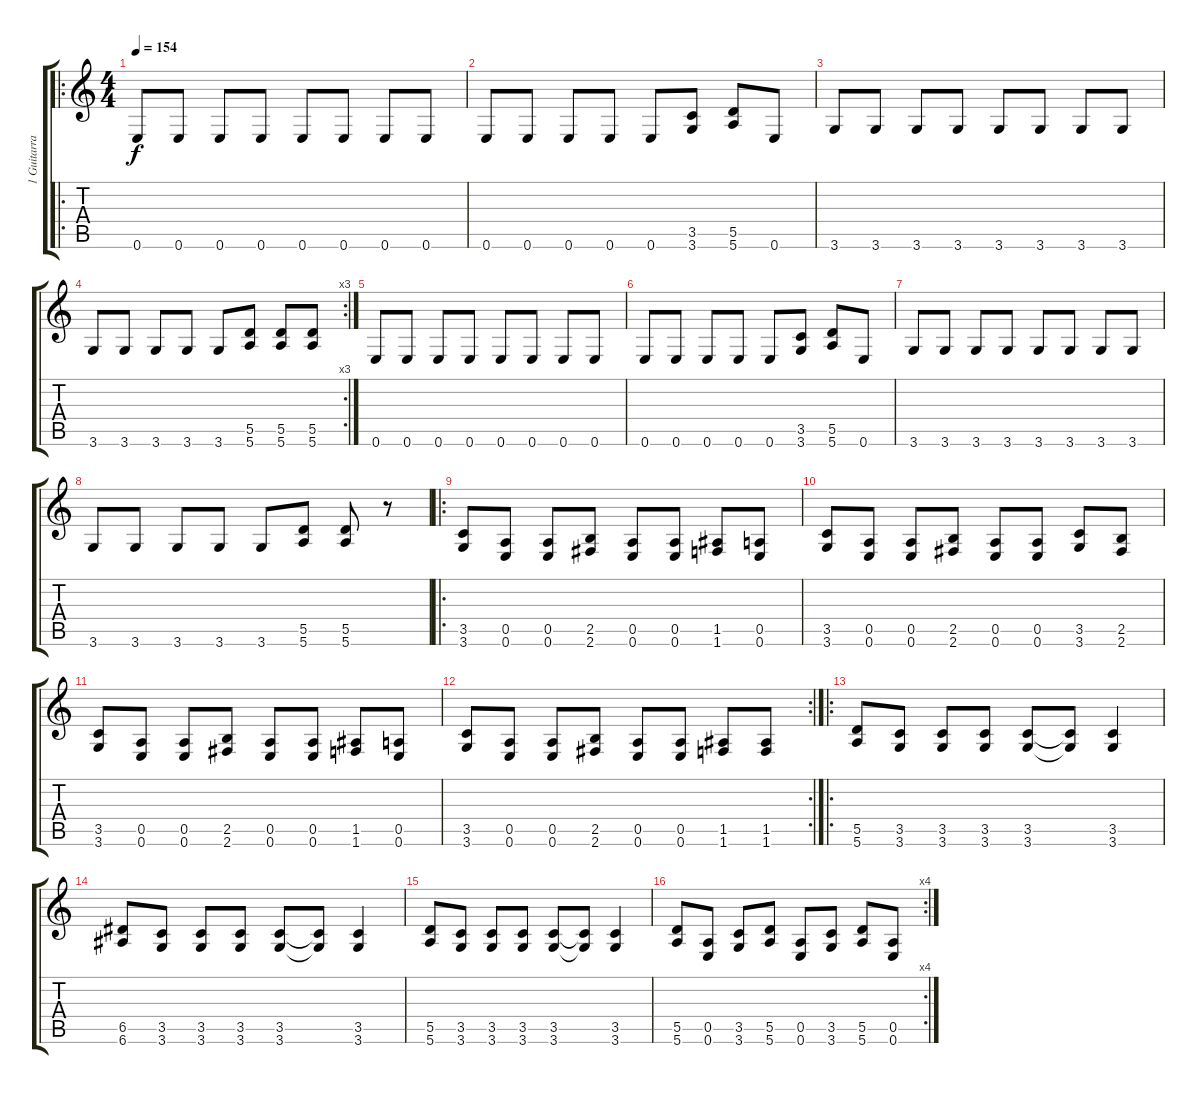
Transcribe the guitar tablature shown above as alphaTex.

\track ("1 Guitarra" "1 Guitarra") {instrument distortionguitar}
\staff {score tabs}
\tuning (E4 B3 G3 D3 A2 E2) {hide}
\ro
\ts (4 4)
\tempo 154
\clef g2
\ks c
0.6.8{dy f} 0.6.8 0.6.8 0.6.8 0.6.8 0.6.8 0.6.8 0.6.8 |
0.6.8 0.6.8 0.6.8 0.6.8 0.6.8 (3.5 3.6).8 (5.5 5.6).8 0.6.8 |
3.6.8 3.6.8 3.6.8 3.6.8 3.6.8 3.6.8 3.6.8 3.6.8 |
\rc 3
3.6.8 3.6.8 3.6.8 3.6.8 3.6.8 (5.5 5.6).8 (5.5 5.6).8 (5.5 5.6).8 |
0.6.8 0.6.8 0.6.8 0.6.8 0.6.8 0.6.8 0.6.8 0.6.8 |
0.6.8 0.6.8 0.6.8 0.6.8 0.6.8 (3.5 3.6).8 (5.5 5.6).8 0.6.8 |
3.6.8 3.6.8 3.6.8 3.6.8 3.6.8 3.6.8 3.6.8 3.6.8 |
3.6.8 3.6.8 3.6.8 3.6.8 3.6.8 (5.5 5.6).8 (5.5 5.6).8 r.8 |
\ro
(3.5 3.6).8 (0.5 0.6).8 (0.5 0.6).8 (2.5 2.6).8 (0.5 0.6).8 (0.5 0.6).8 (1.5 1.6).8 (0.5 0.6).8 |
(3.5 3.6).8 (0.5 0.6).8 (0.5 0.6).8 (2.5 2.6).8 (0.5 0.6).8 (0.5 0.6).8 (3.5 3.6).8 (2.5 2.6).8 |
(3.5 3.6).8 (0.5 0.6).8 (0.5 0.6).8 (2.5 2.6).8 (0.5 0.6).8 (0.5 0.6).8 (1.5 1.6).8 (0.5 0.6).8 |
\rc 2
(3.5 3.6).8 (0.5 0.6).8 (0.5 0.6).8 (2.5 2.6).8 (0.5 0.6).8 (0.5 0.6).8 (1.5 1.6).8 (1.5 1.6).8 |
\ro
(5.5 5.6).8 (3.5 3.6).8 (3.5 3.6).8 (3.5 3.6).8 (3.5 3.6).8 (3.5{t} 3.6{t}).8 (3.5 3.6).4 |
(6.5 6.6).8 (3.5 3.6).8 (3.5 3.6).8 (3.5 3.6).8 (3.5 3.6).8 (3.5{t} 3.6{t}).8 (3.5 3.6).4 |
(5.5 5.6).8 (3.5 3.6).8 (3.5 3.6).8 (3.5 3.6).8 (3.5 3.6).8 (3.5{t} 3.6{t}).8 (3.5 3.6).4 |
\rc 4
(5.5 5.6).8 (0.5 0.6).8 (3.5 3.6).8 (5.5 5.6).8 (0.5 0.6).8 (3.5 3.6).8 (5.5 5.6).8 (0.5 0.6).8
